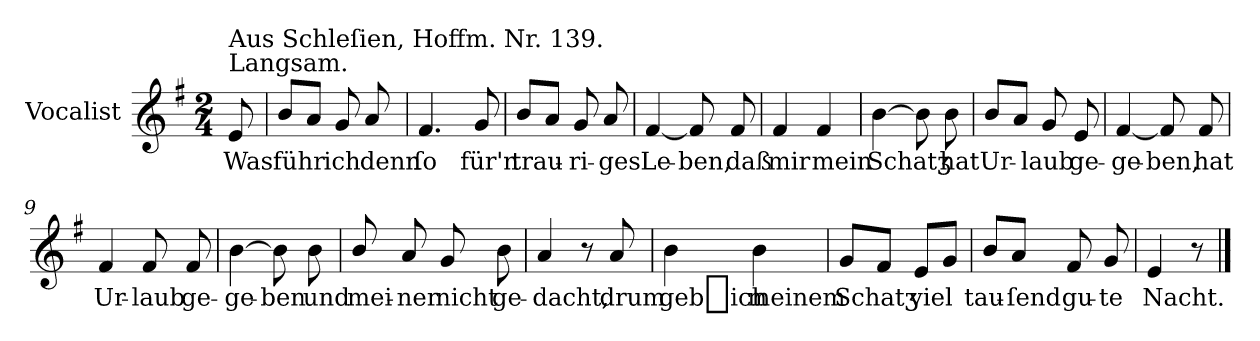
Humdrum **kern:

**kern	**text
*part1	*part1
*staff1	*staff1
*I"Vocalist	*
*k[f#]	*
*e:	*
*M2/4	*
=	=
!LO:TX:a:t=Langsam.	!
!LO:TX:a:t=Aus Schleſien, Hoffm. Nr. 139.	!
8e	Was
=1	=1
8bL	führ
8aJ	.
8g	ich
8a	denn
=2	=2
4.f#	ſo
8g	für'n
=3	=3
8bL	trau-
8aJ	.
8g	-ri-
8a	-ges
=4	=4
[4f#	Le-
8f#]	-ben,
8f#	daß
=5	=5
4f#	mir
4f#	mein
=6	=6
[4b	Schatʒ
8b]	.
8b	hat
=7	=7
8bL	Ur-
8aJ	.
8g	-laub
8e	ge-
=8	=8
[4f#	-ge-
8f#]	-ben,
8f#	hat
=9	=9
4f#	Ur-
8f#	-laub
8f#	ge-
=10	=10
[4b	-ge-
8b]	-ben
8b	und
=11	=11
8b/	mei-
8a	-ner
8g	nicht
8b	ge-
=12	=12
4a	-dacht,
8r	.
8a	drum
=13	=13
4b	geb_ich
4b	meinem
=14	=14
8gL	Schatʒ
8f#J	.
8eL	viel
8gJ	.
=15	=15
8bL	tau-
8aJ	-ſend
8f#	gu-
8g	-te
=16	=16
4e	Nacht.
8r	.
==	==
*-	*-
